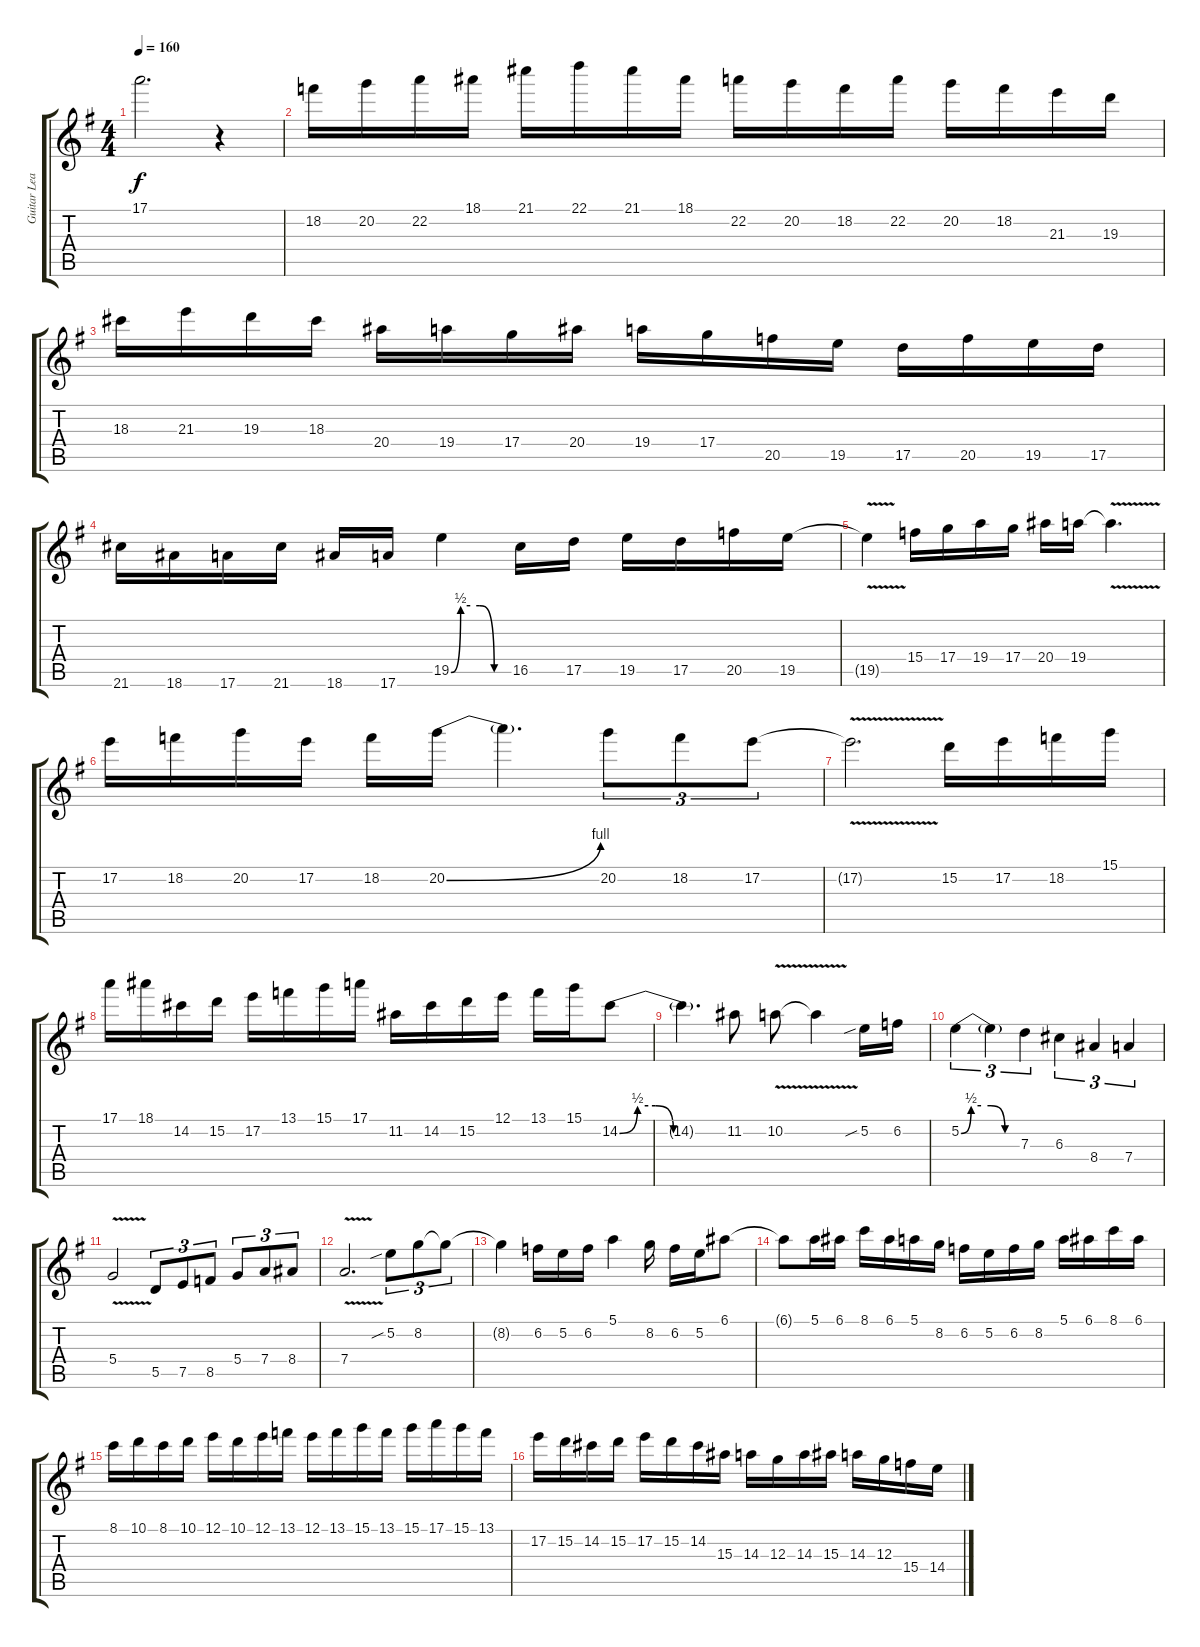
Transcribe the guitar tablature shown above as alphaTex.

\track ("Guitar Lead" "Guitar Lea") {instrument distortionguitar}
\staff {score tabs}
\tuning (E4 B3 G3 D3 A2 E2) {hide}
\ts (4 4)
\tempo 160
\clef g2
\ks g
17.1{t}.2{d dy f} r.4 |
18.2.16 20.2.16 22.2.16 18.1.16 21.1.16 22.1.16 21.1.16 18.1.16 22.2.16 20.2.16 18.2.16 22.2.16 20.2.16 18.2.16 21.3.16 19.3.16 |
18.3.16 21.3.16 19.3.16 18.3.16 20.4.16 19.4.16 17.4.16 20.4.16 19.4.16 17.4.16 20.5.16 19.5.16 17.5.16 20.5.16 19.5.16 17.5.16 |
21.6.16 18.6.16 17.6.16 21.6.16 18.6.16 17.6.16 19.5{be (custom 0 0 10 2 20 2 30 2 45 0 60 0)}.4 16.5.16 17.5.16 19.5.16 17.5.16 20.5.16 19.5.16 |
19.5{v t}.4 15.4.16 17.4.16 19.4.16 17.4.16 20.4.16 19.4.16 19.4{v t}.4{d} |
17.2.16 18.2.16 20.2.16 17.2.16 18.2.16 20.2{be (bend 0 0 60 4)}.16 20.2{t}.4{d} 20.2.8{tu (3 2)} 18.2.8{tu (3 2)} 17.2.8{tu (3 2)} |
17.2{v t}.2{d} 15.2.16 17.2.16 18.2.16 15.1.16 |
17.1.16 18.1.16 14.2.16 15.2.16 17.2.16 13.1.16 15.1.16 17.1.16 11.2.16 14.2.16 15.2.16 12.1.16 13.1.16 15.1.16 14.2{be (custom 0 0 10 2 20 2 30 0 60 0)}.8 |
14.2{t}.4{d} 11.2.8 10.2{v}.8 10.2{t}.4 5.2{sib}.16 6.2.16 |
5.2{be (custom 0 0 10 2 20 2 30 2 44 0 60 0)}.4{tu (3 2)} 5.2{t}.4{tu (3 2)} 7.3.4{tu (3 2)} 6.3.4{tu (3 2)} 8.4.4{tu (3 2)} 7.4.4{tu (3 2)} |
5.4{v}.2 5.5.8{tu (3 2)} 7.5.8{tu (3 2)} 8.5.8{tu (3 2)} 5.4.8{tu (3 2)} 7.4.8{tu (3 2)} 8.4.8{tu (3 2)} |
7.4{v}.2{d} 5.2{sib}.8{tu (3 2)} 8.2.8{tu (3 2)} 8.2{t}.8{tu (3 2)} |
8.2{t}.4 6.2.16 5.2.16 6.2.16 5.1.4 8.2.16 6.2.16 5.2.16 6.1.8 |
6.1{t}.8 5.1.16 6.1.16 8.1.16 6.1.16 5.1.16 8.2.16 6.2.16 5.2.16 6.2.16 8.2.16 5.1.16 6.1.16 8.1.16 6.1.16 |
8.1.16 10.1.16 8.1.16 10.1.16 12.1.16 10.1.16 12.1.16 13.1.16 12.1.16 13.1.16 15.1.16 13.1.16 15.1.16 17.1.16 15.1.16 13.1.16 |
17.2.16 15.2.16 14.2.16 15.2.16 17.2.16 15.2.16 14.2.16 15.3.16 14.3.16 12.3.16 14.3.16 15.3.16 14.3.16 12.3.16 15.4.16 14.4.16
